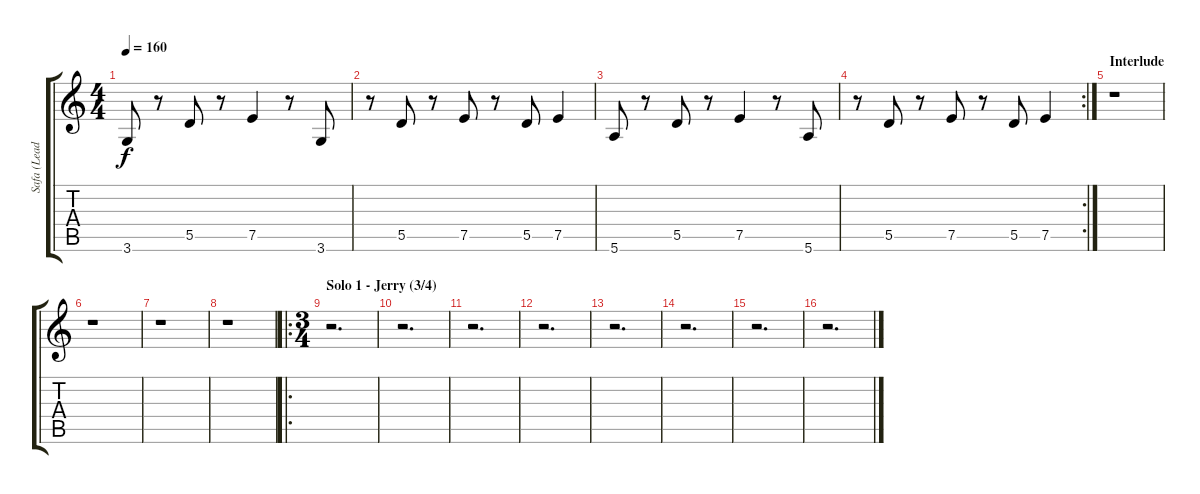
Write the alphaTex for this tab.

\track ("Safa (Lead)" "Safa (Lead") {instrument distortionguitar}
\staff {score tabs}
\tuning (E4 B3 G3 D3 A2 E2) {hide}
\ts (4 4)
\tempo 160
\clef g2
\ks c
3.6.8{dy f} r.8 5.5.8 r.8 7.5.4 r.8 3.6.8 |
r.8 5.5.8 r.8 7.5.8 r.8 5.5.8 7.5.4 |
5.6.8 r.8 5.5.8 r.8 7.5.4 r.8 5.6.8 |
\rc 2
r.8 5.5.8 r.8 7.5.8 r.8 5.5.8 7.5.4 |
\section ("" "Interlude")
r.1 |
r.1 |
r.1 |
r.1 |
\ro
\ts (3 4)
\section ("" "Solo 1 - Jerry (3/4)")
r.2{d} |
r.2{d} |
r.2{d} |
r.2{d} |
r.2{d} |
r.2{d} |
r.2{d} |
r.2{d}
